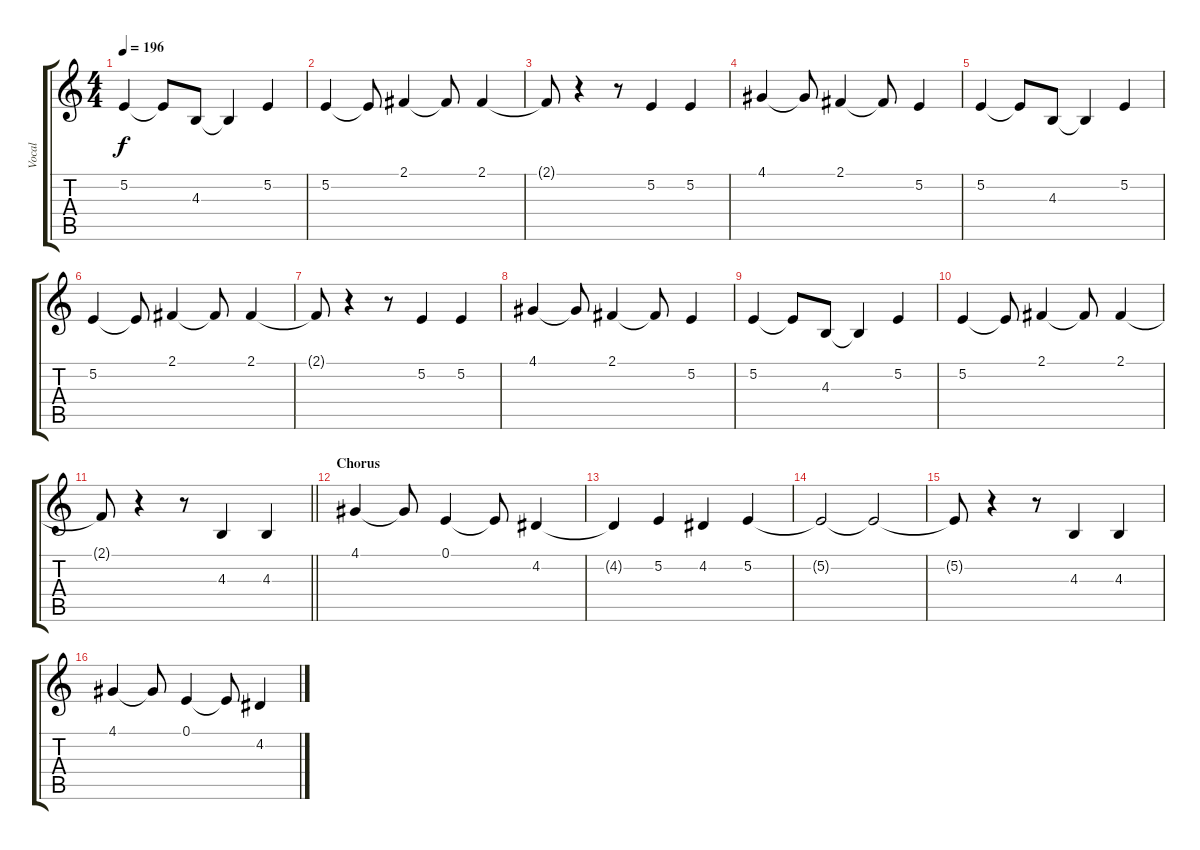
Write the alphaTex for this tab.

\track ("Vocal" "Vocal") {instrument altosax}
\staff {score tabs}
\tuning (E4 B3 G3 D3 A2 E2) {hide}
\ts (4 4)
\tempo 196
\clef g2
\ks c
5.2.4{dy f} 5.2{t}.8 4.3.8 4.3{t}.4 5.2.4 |
5.2.4 5.2{t}.8 2.1.4 2.1{t}.8 2.1.4 |
2.1{t}.8 r.4 r.8 5.2.4 5.2.4 |
4.1.4 4.1{t}.8 2.1.4 2.1{t}.8 5.2.4 |
5.2.4 5.2{t}.8 4.3.8 4.3{t}.4 5.2.4 |
5.2.4 5.2{t}.8 2.1.4 2.1{t}.8 2.1.4 |
2.1{t}.8 r.4 r.8 5.2.4 5.2.4 |
4.1.4 4.1{t}.8 2.1.4 2.1{t}.8 5.2.4 |
5.2.4 5.2{t}.8 4.3.8 4.3{t}.4 5.2.4 |
5.2.4 5.2{t}.8 2.1.4 2.1{t}.8 2.1.4 |
\barLineRight lightlight
2.1{t}.8 r.4 r.8 4.3.4 4.3.4 |
\section ("" "Chorus")
4.1.4 4.1{t}.8 0.1.4 0.1{t}.8 4.2.4 |
4.2{t}.4 5.2.4 4.2.4 5.2.4 |
5.2{t}.2 5.2{t}.2 |
5.2{t}.8 r.4 r.8 4.3.4 4.3.4 |
4.1.4 4.1{t}.8 0.1.4 0.1{t}.8 4.2.4
